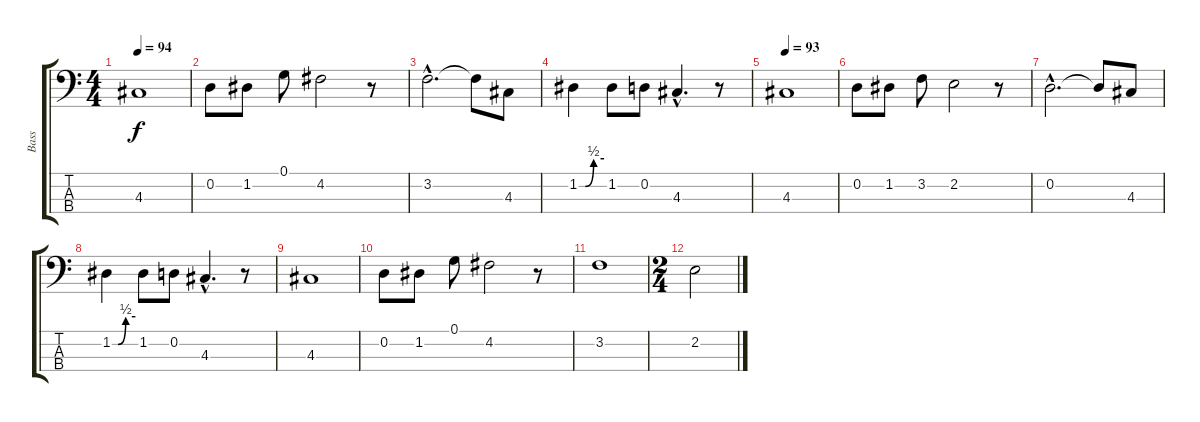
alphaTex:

\track ("Bass" "Bass") {instrument electricbassfinger}
\staff {score tabs}
\tuning (G2 D2 A1 E1) {hide}
\ts (4 4)
\tempo 94
\clef f4
\ks c
4.3.1{dy f} |
0.2.8 1.2.8 0.1.8 4.2.2 r.8 |
3.2{hac}.2{d} 3.2{t}.8 4.3.8 |
1.2{be (custom 0 0 15 0 35 2 60 2)}.4 1.2.8 0.2.8 4.3{hac}.4{d} r.8 |
\tempo 93
4.3.1 |
0.2.8 1.2.8 3.2.8 2.2.2 r.8 |
0.2{hac}.2{d} 0.2{t}.8 4.3.8 |
1.2{be (custom 0 0 15 0 35 2 60 2)}.4 1.2.8 0.2.8 4.3{hac}.4{d} r.8 |
4.3.1 |
0.2.8 1.2.8 0.1.8 4.2.2 r.8 |
3.2.1 |
\ts (2 4)
2.2.2
